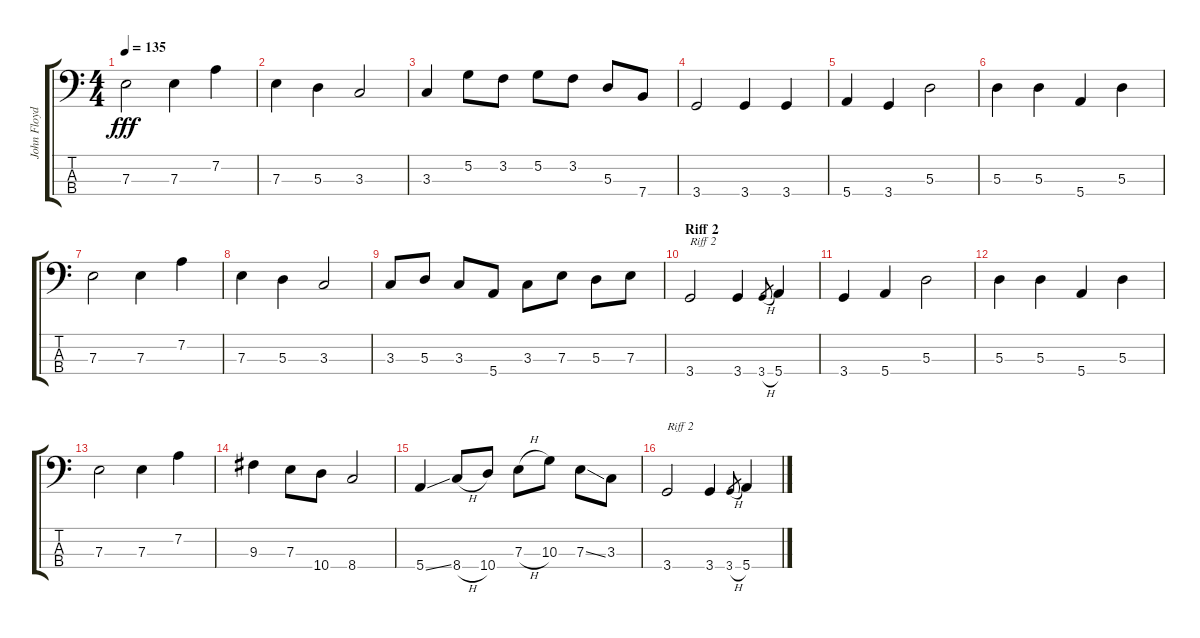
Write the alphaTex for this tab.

\track ("John Floyd" "John Floyd") {instrument acousticguitarsteel}
\staff {score tabs}
\tuning (G2 D2 A1 E1) {hide}
\ts (4 4)
\tempo 135
\clef f4
\ks c
7.3.2{dy fff} 7.3.4 7.2.4 |
7.3.4 5.3.4 3.3.2 |
3.3.4 5.2.8 3.2.8 5.2.8 3.2.8 5.3.8 7.4.8 |
3.4.2 3.4.4 3.4.4 |
5.4.4 3.4.4 5.3.2 |
5.3.4 5.3.4 5.4.4 5.3.4 |
7.3.2 7.3.4 7.2.4 |
7.3.4 5.3.4 3.3.2 |
3.3.8 5.3.8 3.3.8 5.4.8 3.3.8 7.3.8 5.3.8 7.3.8 |
\section ("" "Riff 2")
3.4.2{txt "Riff 2"} 3.4.4 3.4{h}.8{gr} 5.4.4 |
3.4.4 5.4.4 5.3.2 |
5.3.4 5.3.4 5.4.4 5.3.4 |
7.3.2 7.3.4 7.2.4 |
9.3.4 7.3.8 10.4.8 8.4.2 |
5.4{ss}.4 8.4{h}.8 10.4.8 7.3{h}.8 10.3.8 7.3{ss}.8 3.3.8 |
3.4.2{txt "Riff 2"} 3.4.4 3.4{h}.8{gr} 5.4.4
